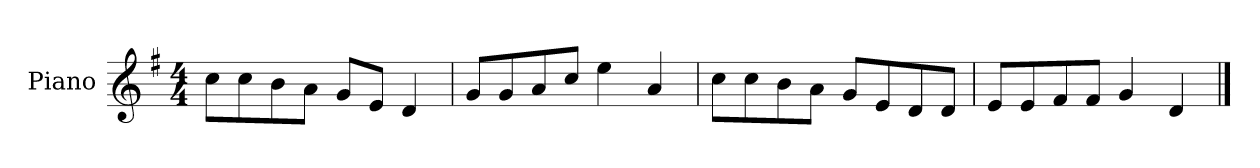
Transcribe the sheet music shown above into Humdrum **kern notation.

**kern
*part1
*staff1
*I"Piano
*I'P-no
*clefG2
*k[f#]
*M4/4
*MM90
=1
8cc\L
8cc\
8b\
8a\J
8g/L
8e/J
4d/
=2
8g/L
8g/
8a/
8cc/J
4ee\
4a/
=3
8cc\L
8cc\
8b\
8a\J
8g/L
8e/
8d/
8d/J
=4
8e/L
8e/
8f#/
8f#/J
4g/
4d/
==
*-
